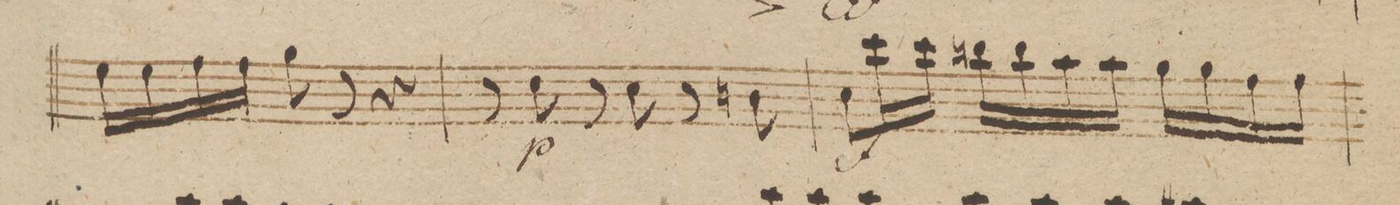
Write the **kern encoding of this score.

**kern	**dynam
*I"Violino 1mo	*
*clefG2	*
*k[b-]	*
*met(c|)	*
*M3/4	*
16ee\LL	.
16ee\	.
16ff\	.
16ff\JJ	.
8gg\	.
8r	.
4r	.
=189	=189
8r	.
8dd\	p
8r	.
8cc\	.
8r	.
8bn\	.
=190	=190
8cc\L	f
16ccc\L	.
16ccc\JJ	.
16bbn\LL	.
16bb\	.
16aa\	.
16aa\JJ	.
16gg\LL	.
16gg\	.
16ff\	.
16ff\JJ	.
=191	=191
*-	*-
